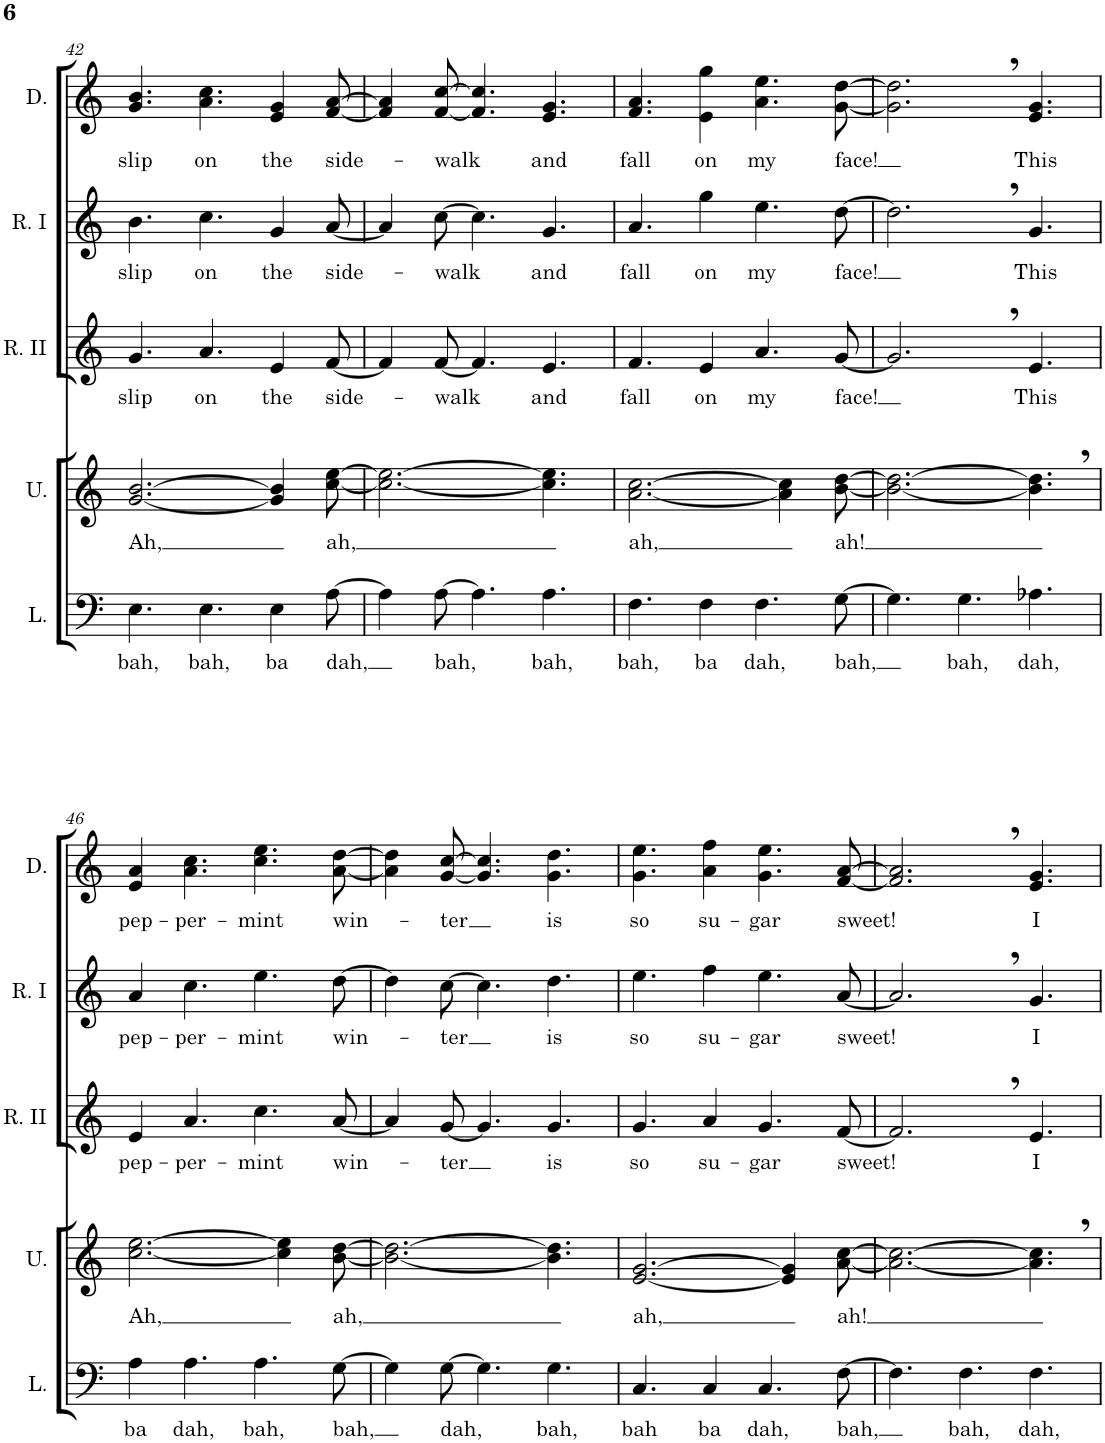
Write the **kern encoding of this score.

**kern	**text	**kern	**text	**kern	**text	**kern	**text	**kern	**text
*part5	*part5	*part4	*part4	*part3	*part3	*part2	*part2	*part1	*part1
*staff5	*staff5	*staff4	*staff4	*staff3	*staff3	*staff2	*staff2	*staff1	*staff1
*I"Lower Voices	*	*I"Upper Voices	*	*I"Round II	*	*I"Round I	*	*I"Duet	*
*I'L.	*	*I'U.	*	*I'R. II	*	*I'R. I	*	*I'D.	*
!!LO:PB:g=z
*clefF4	*	*clefG2	*	*clefG2	*	*clefG2	*	*clefG2	*
*k[]	*	*k[]	*	*k[]	*	*k[]	*	*k[]	*
*M9/8	*	*M9/8	*	*M9/8	*	*M9/8	*	*M9/8	*
=42	=42	=42	=42	=42	=42	=42	=42	=42	=42
!	!LO:LY:b	!	!LO:LY:b	!	!LO:LY:b	!	!LO:LY:b	!	!LO:LY:b
4.E\	bah,	[2.g/ [2.b/	Ah,	4.g/	slip	4.b\	slip	4.g/ 4.b/	slip
!	!LO:LY:b	!	!	!	!LO:LY:b	!	!LO:LY:b	!	!LO:LY:b
4.E\	bah,	.	.	4.a/	on	4.cc\	on	4.a\ 4.cc\	on
!	!LO:LY:b	!	!	!	!LO:LY:b	!	!LO:LY:b	!	!LO:LY:b
4E\	ba	4g/] 4b/]	.	4e/	the	4g/	the	4e/ 4g/	the
!	!LO:LY:b	!	!LO:LY:b	!	!LO:LY:b	!	!LO:LY:b	!	!LO:LY:b
[8A\	dah,	[8cc\ [8ee\	ah,	[8f/	side-	[8a/	side-	[8f/ [8a/	side-
=43	=43	=43	=43	=43	=43	=43	=43	=43	=43
4A\]	.	2.cc\_ 2.ee\_	.	4f/]	.	4a/]	.	4f/] 4a/]	.
!	!LO:LY:b	!	!	!	!LO:LY:b	!	!LO:LY:b	!	!LO:LY:b
[8A\	bah,	.	.	[8f/	-walk	[8cc\	-walk	[8f/ [8cc/	-walk
4.A\]	.	.	.	4.f/]	.	4.cc\]	.	4.f/] 4.cc/]	.
!	!LO:LY:b	!	!	!	!LO:LY:b	!	!LO:LY:b	!	!LO:LY:b
4.A\	bah,	4.cc\] 4.ee\]	.	4.e/	and	4.g/	and	4.e/ 4.g/	and
=44	=44	=44	=44	=44	=44	=44	=44	=44	=44
!	!LO:LY:b	!	!LO:LY:b	!	!LO:LY:b	!	!LO:LY:b	!	!LO:LY:b
4.F\	bah,	[2.a\ [2.cc\	ah,	4.f/	fall	4.a/	fall	4.f/ 4.a/	fall
!	!LO:LY:b	!	!	!	!LO:LY:b	!	!LO:LY:b	!	!LO:LY:b
4F\	ba	.	.	4e/	on	4gg\	on	4e\ 4gg\	on
!	!LO:LY:b	!	!	!	!LO:LY:b	!	!LO:LY:b	!	!LO:LY:b
4.F\	dah,	.	.	4.a/	my	4.ee\	my	4.a\ 4.ee\	my
.	.	4a\] 4cc\]	.	.	.	.	.	.	.
!	!LO:LY:b	!	!LO:LY:b	!	!LO:LY:b	!	!LO:LY:b	!	!LO:LY:b
[8G\	bah,	[8b\ [8dd\	ah!	[8g/	face!	[8dd\	face!	[8g\ [8dd\	face!
=45	=45	=45	=45	=45	=45	=45	=45	=45	=45
4.G\]	.	2.b\_ 2.dd\_	.	2.g,/]	.	2.dd,\]	.	2.g\], 2.dd\],	.
!	!LO:LY:b	!	!	!	!	!	!	!	!
4.G\	bah,	.	.	.	.	.	.	.	.
!	!LO:LY:b	!	!	!	!LO:LY:b	!	!LO:LY:b	!	!LO:LY:b
4.A-X\	dah,	4.b\], 4.dd\],	.	4.e/	This	4.g/	This	4.e/ 4.g/	This
!!LO:LB:g=z
=46	=46	=46	=46	=46	=46	=46	=46	=46	=46
!	!LO:LY:b	!	!LO:LY:b	!	!LO:LY:b	!	!LO:LY:b	!	!LO:LY:b
4A\	ba	[2.cc\ [2.ee\	Ah,	4e/	pep-	4a/	pep-	4e/ 4a/	pep-
!	!LO:LY:b	!	!	!	!LO:LY:b	!	!LO:LY:b	!	!LO:LY:b
4.A\	dah,	.	.	4.a/	-per-	4.cc\	-per-	4.a\ 4.cc\	-per-
!	!LO:LY:b	!	!	!	!LO:LY:b	!	!LO:LY:b	!	!LO:LY:b
4.A\	bah,	.	.	4.cc\	-mint	4.ee\	-mint	4.cc\ 4.ee\	-mint
.	.	4cc\] 4ee\]	.	.	.	.	.	.	.
!	!LO:LY:b	!	!LO:LY:b	!	!LO:LY:b	!	!LO:LY:b	!	!LO:LY:b
[8G\	bah,	[8b\ [8dd\	ah,	[8a/	win-	[8dd\	win-	[8a\ [8dd\	win-
=47	=47	=47	=47	=47	=47	=47	=47	=47	=47
4G\]	.	2.b\_ 2.dd\_	.	4a/]	.	4dd\]	.	4a\] 4dd\]	.
!	!LO:LY:b	!	!	!	!LO:LY:b	!	!LO:LY:b	!	!LO:LY:b
[8G\	dah,	.	.	[8g/	-ter	[8cc\	-ter	[8g/ [8cc/	-ter
4.G\]	.	.	.	4.g/]	.	4.cc\]	.	4.g/] 4.cc/]	.
!	!LO:LY:b	!	!	!	!LO:LY:b	!	!LO:LY:b	!	!LO:LY:b
4.G\	bah,	4.b\] 4.dd\]	.	4.g/	is	4.dd\	is	4.g\ 4.dd\	is
=48	=48	=48	=48	=48	=48	=48	=48	=48	=48
!	!LO:LY:b	!	!LO:LY:b	!	!LO:LY:b	!	!LO:LY:b	!	!LO:LY:b
4.C/	bah	[2.e/ [2.g/	ah,	4.g/	so	4.ee\	so	4.g\ 4.ee\	so
!	!LO:LY:b	!	!	!	!LO:LY:b	!	!LO:LY:b	!	!LO:LY:b
4C/	ba	.	.	4a/	su-	4ff\	su-	4a\ 4ff\	su-
!	!LO:LY:b	!	!	!	!LO:LY:b	!	!LO:LY:b	!	!LO:LY:b
4.C/	dah,	.	.	4.g/	-gar	4.ee\	-gar	4.g\ 4.ee\	-gar
.	.	4e/] 4g/]	.	.	.	.	.	.	.
!	!LO:LY:b	!	!LO:LY:b	!	!LO:LY:b	!	!LO:LY:b	!	!LO:LY:b
[8F\	bah,	[8a\ [8cc\	ah!	[8f/	sweet!	[8a/	sweet!	[8f/ [8a/	sweet!
=49	=49	=49	=49	=49	=49	=49	=49	=49	=49
4.F\]	.	2.a\_ 2.cc\_	.	2.f,/]	.	2.a,/]	.	2.f/], 2.a/],	.
!	!LO:LY:b	!	!	!	!	!	!	!	!
4.F\	bah,	.	.	.	.	.	.	.	.
!	!LO:LY:b	!	!	!	!LO:LY:b	!	!LO:LY:b	!	!LO:LY:b
4.F\	dah,	4.a\], 4.cc\],	.	4.e/	I	4.g/	I	4.e/ 4.g/	I
=	=	=	=	=	=	=	=	=	=
*-	*-	*-	*-	*-	*-	*-	*-	*-	*-
